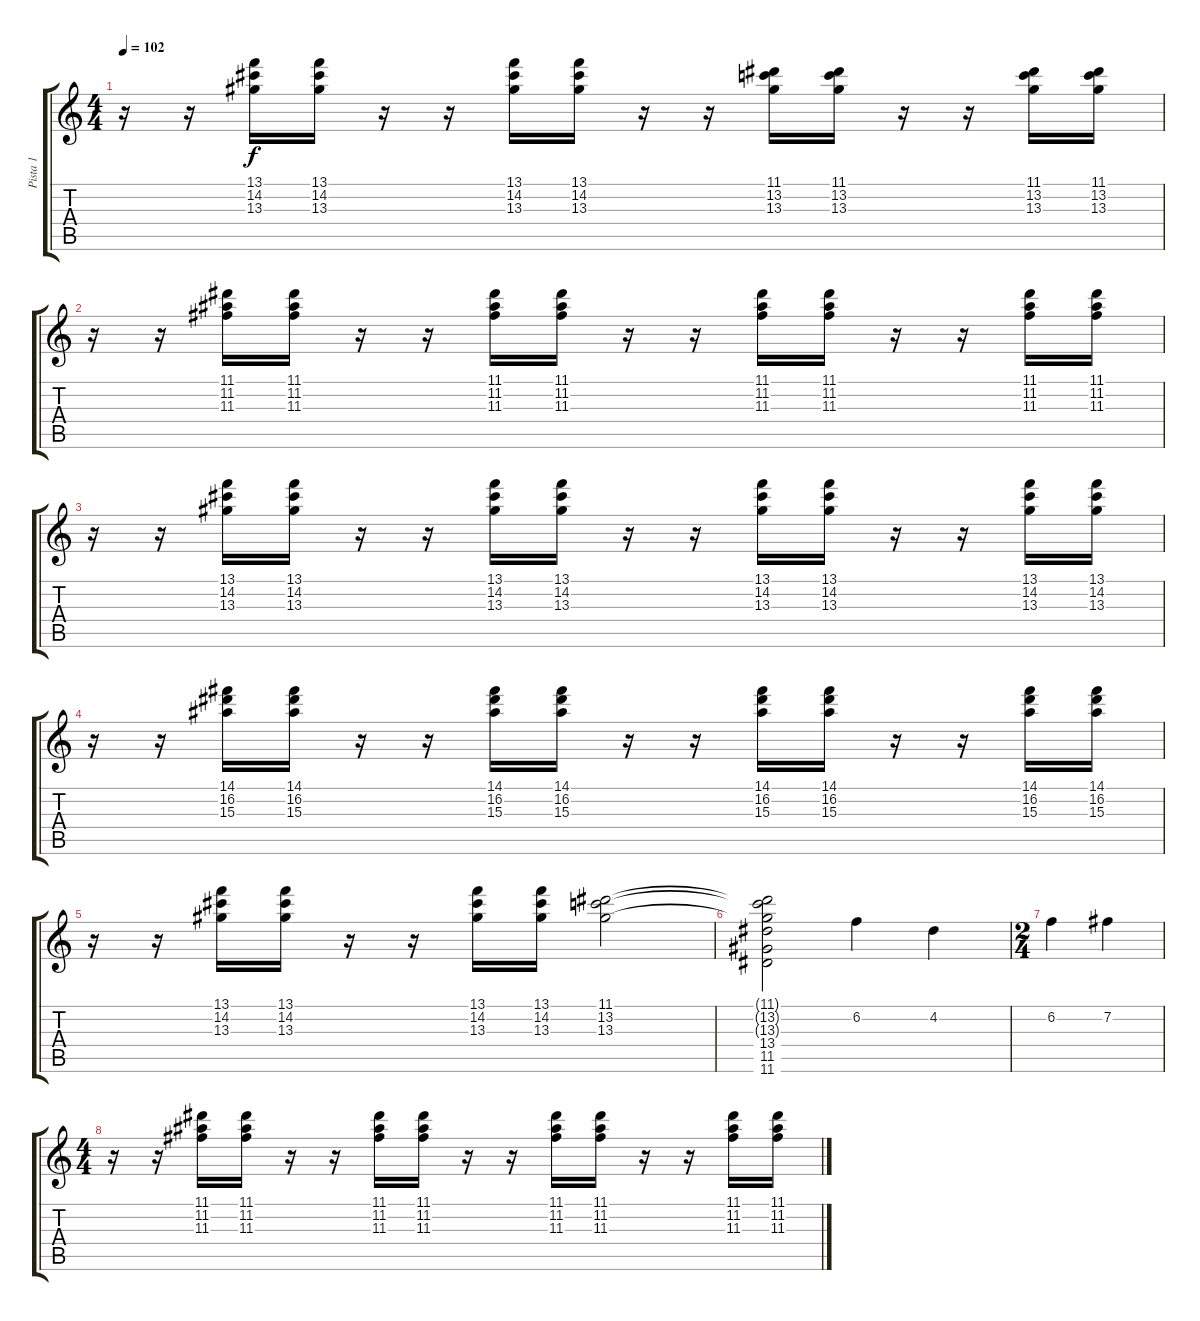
\track ("Pista 1" "Pista 1") {instrument electricguitarjazz}
\staff {score tabs}
\tuning (E4 B3 G3 D3 A2 E2) {hide}
\ts (4 4)
\tempo 102
\clef g2
\ks c
r.16{dy f} r.16 (13.1 14.2 13.3).16 (13.1 14.2 13.3).16 r.16 r.16 (13.1 14.2 13.3).16 (13.1 14.2 13.3).16 r.16 r.16 (11.1 13.2 13.3).16 (11.1 13.2 13.3).16 r.16 r.16 (11.1 13.2 13.3).16 (11.1 13.2 13.3).16 |
r.16 r.16 (11.1 11.2 11.3).16 (11.1 11.2 11.3).16 r.16 r.16 (11.1 11.2 11.3).16 (11.1 11.2 11.3).16 r.16 r.16 (11.1 11.2 11.3).16 (11.1 11.2 11.3).16 r.16 r.16 (11.1 11.2 11.3).16 (11.1 11.2 11.3).16 |
r.16 r.16 (13.1 14.2 13.3).16 (13.1 14.2 13.3).16 r.16 r.16 (13.1 14.2 13.3).16 (13.1 14.2 13.3).16 r.16 r.16 (13.1 14.2 13.3).16 (13.1 14.2 13.3).16 r.16 r.16 (13.1 14.2 13.3).16 (13.1 14.2 13.3).16 |
r.16 r.16 (14.1 16.2 15.3).16 (14.1 16.2 15.3).16 r.16 r.16 (14.1 16.2 15.3).16 (14.1 16.2 15.3).16 r.16 r.16 (14.1 16.2 15.3).16 (14.1 16.2 15.3).16 r.16 r.16 (14.1 16.2 15.3).16 (14.1 16.2 15.3).16 |
r.16 r.16 (13.1 14.2 13.3).16 (13.1 14.2 13.3).16 r.16 r.16 (13.1 14.2 13.3).16 (13.1 14.2 13.3).16 (11.1 13.2 13.3).2 |
(11.1{t} 13.2{t} 13.3{t} 13.4 11.5 11.6).2 6.2.4 4.2.4 |
\ts (2 4)
6.2.4 7.2.4 |
\ts (4 4)
r.16 r.16 (11.1 11.2 11.3).16 (11.1 11.2 11.3).16 r.16 r.16 (11.1 11.2 11.3).16 (11.1 11.2 11.3).16 r.16 r.16 (11.1 11.2 11.3).16 (11.1 11.2 11.3).16 r.16 r.16 (11.1 11.2 11.3).16 (11.1 11.2 11.3).16
